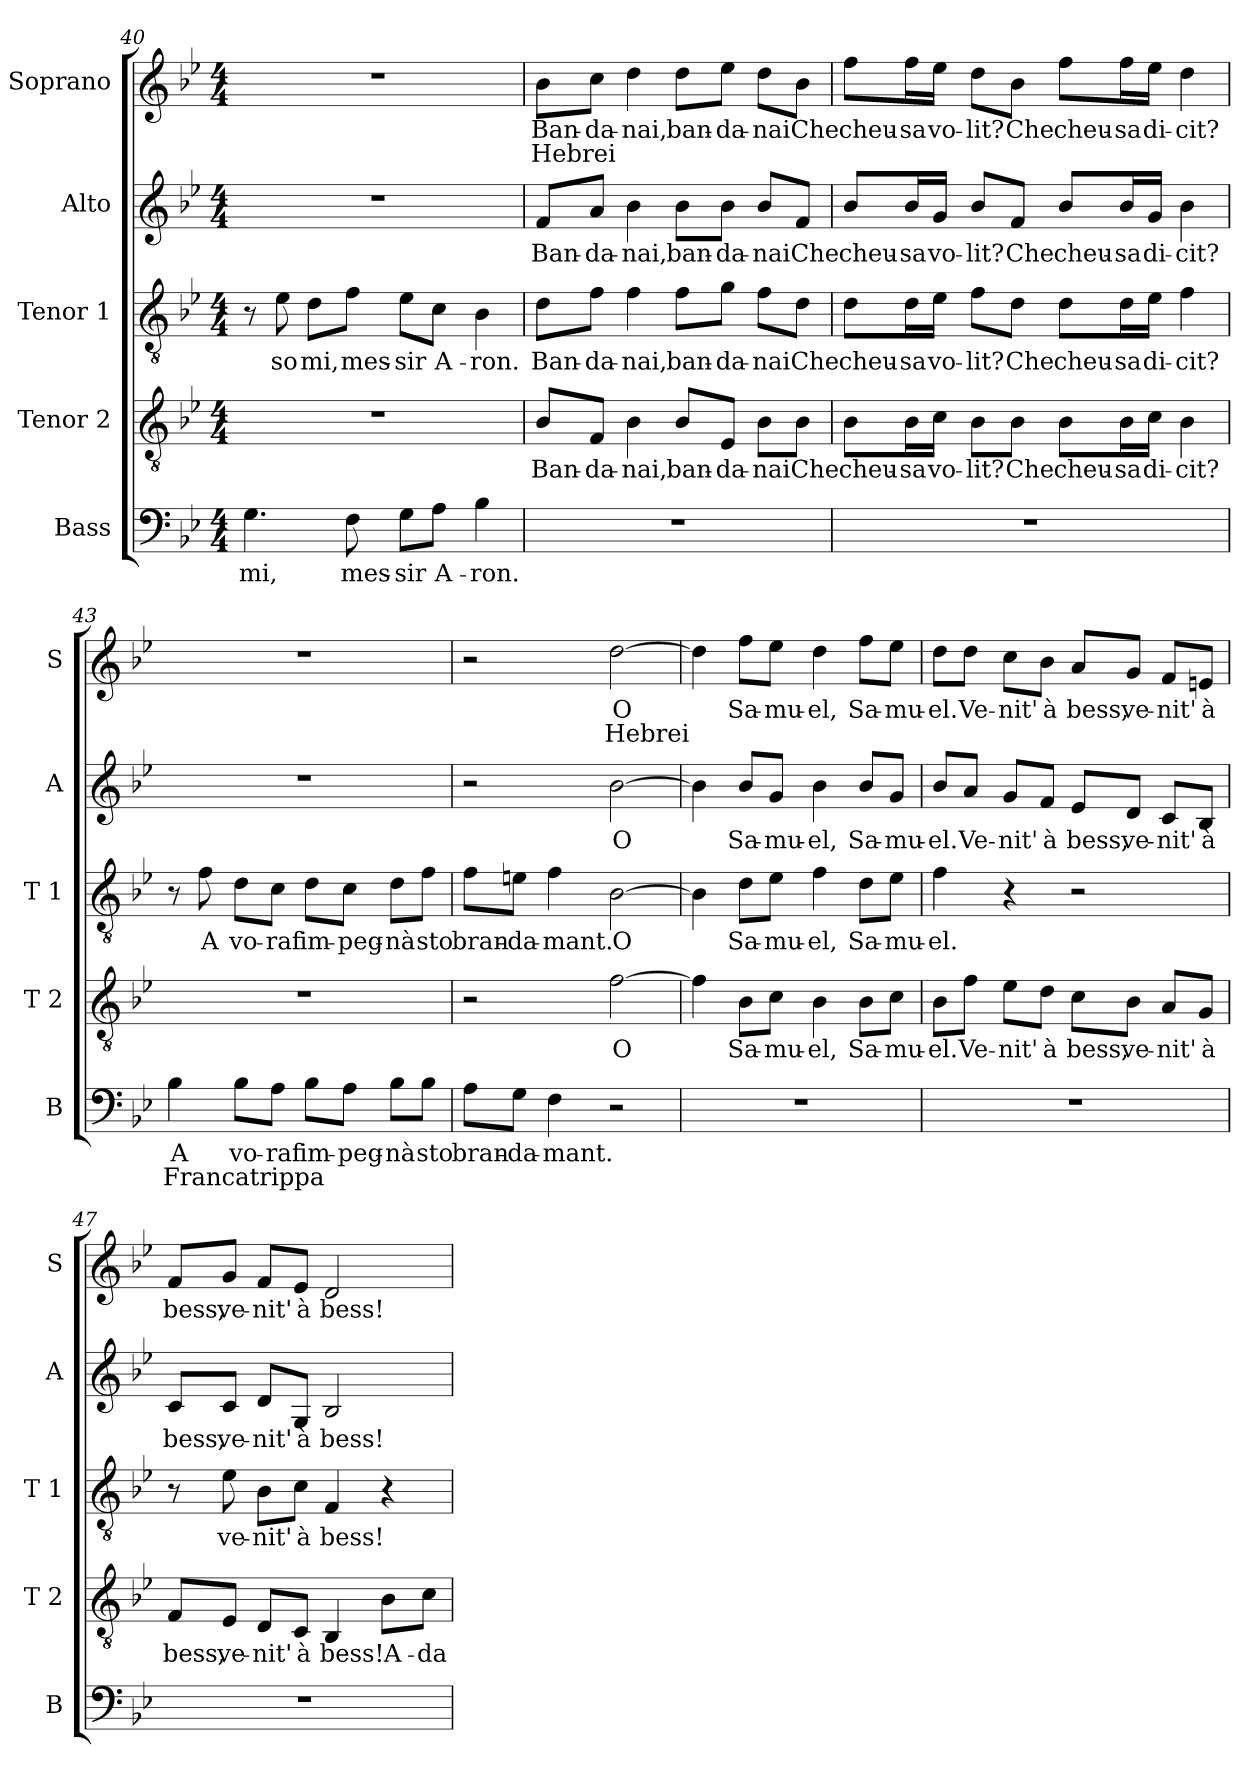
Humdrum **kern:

**kern	**text	**text	**kern	**text	**kern	**text	**kern	**text	**kern	**text	**text
*part5	*part5	*part5	*part4	*part4	*part3	*part3	*part2	*part2	*part1	*part1	*part1
*staff5	*staff5	*staff5	*staff4	*staff4	*staff3	*staff3	*staff2	*staff2	*staff1	*staff1	*staff1
*I"Bass	*	*	*I"Tenor 2	*	*I"Tenor 1	*	*I"Alto	*	*I"Soprano	*	*
*I'B	*	*	*I'T 2	*	*I'T 1	*	*I'A	*	*I'S	*	*
*clefF4	*	*	*clefGv2	*	*clefGv2	*	*clefG2	*	*clefG2	*	*
*k[b-e-]	*	*	*k[b-e-]	*	*k[b-e-]	*	*k[b-e-]	*	*k[b-e-]	*	*
*B-:	*	*	*B-:	*	*B-:	*	*B-:	*	*B-:	*	*
*M4/4	*	*	*M4/4	*	*M4/4	*	*M4/4	*	*M4/4	*	*
=40	=40	=40	=40	=40	=40	=40	=40	=40	=40	=40	=40
!	!LO:LY:b	!	!	!	!	!	!	!	!	!	!
4.G\	mi,	.	1r	.	8r	.	1r	.	1r	.	.
!	!	!	!	!	!	!LO:LY:b	!	!	!	!	!
.	.	.	.	.	8e-\	so	.	.	.	.	.
!	!	!	!	!	!	!LO:LY:b	!	!	!	!	!
.	.	.	.	.	8d\L	mi,	.	.	.	.	.
!	!LO:LY:b	!	!	!	!	!LO:LY:b	!	!	!	!	!
8F\	mes-	.	.	.	8f\J	mes-	.	.	.	.	.
!	!LO:LY:b	!	!	!	!	!LO:LY:b	!	!	!	!	!
8G\L	-sir	.	.	.	8e-\L	-sir	.	.	.	.	.
!	!LO:LY:b	!	!	!	!	!LO:LY:b	!	!	!	!	!
8A\J	A-	.	.	.	8c\J	A-	.	.	.	.	.
!	!LO:LY:b	!	!	!	!	!LO:LY:b	!	!	!	!	!
4B-\	-ron.	.	.	.	4B-\	-ron.	.	.	.	.	.
=41	=41	=41	=41	=41	=41	=41	=41	=41	=41	=41	=41
!	!	!	!	!LO:LY:b	!	!LO:LY:b	!	!LO:LY:b	!	!LO:LY:b	!LO:LY:a
1r	.	.	8B-/L	Ban-	8d\L	Ban-	8f/L	Ban-	8b-\L	Ban-	Hebrei
!	!	!	!	!LO:LY:b	!	!LO:LY:b	!	!LO:LY:b	!	!LO:LY:b	!
.	.	.	8F/J	-da-	8f\J	-da-	8a/J	-da-	8cc\J	-da-	.
!	!	!	!	!LO:LY:b	!	!LO:LY:b	!	!LO:LY:b	!	!LO:LY:b	!
.	.	.	4B-\	-nai,	4f\	-nai,	4b-\	-nai,	4dd\	-nai,	.
!	!	!	!	!LO:LY:b	!	!LO:LY:b	!	!LO:LY:b	!	!LO:LY:b	!
.	.	.	8B-/L	ban-	8f\L	ban-	8b-\L	ban-	8dd\L	ban-	.
!	!	!	!	!LO:LY:b	!	!LO:LY:b	!	!LO:LY:b	!	!LO:LY:b	!
.	.	.	8E-/J	-da-	8g\J	-da-	8b-\J	-da-	8ee-\J	-da-	.
!	!	!	!	!LO:LY:b	!	!LO:LY:b	!	!LO:LY:b	!	!LO:LY:b	!
.	.	.	8B-\L	-nai	8f\L	-nai	8b-/L	-nai	8dd\L	-nai	.
!	!	!	!	!LO:LY:b	!	!LO:LY:b	!	!LO:LY:b	!	!LO:LY:b	!
.	.	.	8B-\J	Che	8d\J	Che	8f/J	Che	8b-\J	Che	.
!!LO:PB:g=z
=42	=42	=42	=42	=42	=42	=42	=42	=42	=42	=42	=42
!	!	!	!	!LO:LY:b	!	!LO:LY:b	!	!LO:LY:b	!	!LO:LY:b	!
1r	.	.	8B-\L	cheu-	8d\L	cheu-	8b-/L	cheu-	8ff\L	cheu-	.
!	!	!	!	!LO:LY:b	!	!LO:LY:b	!	!LO:LY:b	!	!LO:LY:b	!
.	.	.	16B-\L	-sa	16d\L	-sa	16b-/L	-sa	16ff\L	-sa	.
!	!	!	!	!LO:LY:b	!	!LO:LY:b	!	!LO:LY:b	!	!LO:LY:b	!
.	.	.	16c\JJ	vo-	16e-\JJ	vo-	16g/JJ	vo-	16ee-\JJ	vo-	.
!	!	!	!	!LO:LY:b	!	!LO:LY:b	!	!LO:LY:b	!	!LO:LY:b	!
.	.	.	8B-\L	-lit?	8f\L	-lit?	8b-/L	-lit?	8dd\L	-lit?	.
!	!	!	!	!LO:LY:b	!	!LO:LY:b	!	!LO:LY:b	!	!LO:LY:b	!
.	.	.	8B-\J	Che	8d\J	Che	8f/J	Che	8b-\J	Che	.
!	!	!	!	!LO:LY:b	!	!LO:LY:b	!	!LO:LY:b	!	!LO:LY:b	!
.	.	.	8B-\L	cheu-	8d\L	cheu-	8b-/L	cheu-	8ff\L	cheu-	.
!	!	!	!	!LO:LY:b	!	!LO:LY:b	!	!LO:LY:b	!	!LO:LY:b	!
.	.	.	16B-\L	-sa	16d\L	-sa	16b-/L	-sa	16ff\L	-sa	.
!	!	!	!	!LO:LY:b	!	!LO:LY:b	!	!LO:LY:b	!	!LO:LY:b	!
.	.	.	16c\JJ	di-	16e-\JJ	di-	16g/JJ	di-	16ee-\JJ	di-	.
!	!	!	!	!LO:LY:b	!	!LO:LY:b	!	!LO:LY:b	!	!LO:LY:b	!
.	.	.	4B-\	-cit?	4f\	-cit?	4b-\	-cit?	4dd\	-cit?	.
=43	=43	=43	=43	=43	=43	=43	=43	=43	=43	=43	=43
!	!LO:LY:b	!LO:LY:a	!	!	!	!	!	!	!	!	!
4B-\	A	Francatrippa	1r	.	8r	.	1r	.	1r	.	.
!	!	!	!	!	!	!LO:LY:b	!	!	!	!	!
.	.	.	.	.	8f\	A	.	.	.	.	.
!	!LO:LY:b	!	!	!	!	!LO:LY:b	!	!	!	!	!
8B-\L	vo-	.	.	.	8d\L	vo-	.	.	.	.	.
!	!LO:LY:b	!	!	!	!	!LO:LY:b	!	!	!	!	!
8A\J	-raf	.	.	.	8c\J	-raf	.	.	.	.	.
!	!LO:LY:b	!	!	!	!	!LO:LY:b	!	!	!	!	!
8B-\L	im-	.	.	.	8d\L	im-	.	.	.	.	.
!	!LO:LY:b	!	!	!	!	!LO:LY:b	!	!	!	!	!
8A\J	-peg-	.	.	.	8c\J	-peg-	.	.	.	.	.
!	!LO:LY:b	!	!	!	!	!LO:LY:b	!	!	!	!	!
8B-\L	-nà	.	.	.	8d\L	-nà	.	.	.	.	.
!	!LO:LY:b	!	!	!	!	!LO:LY:b	!	!	!	!	!
8B-\J	sto	.	.	.	8f\J	sto	.	.	.	.	.
=44	=44	=44	=44	=44	=44	=44	=44	=44	=44	=44	=44
!	!LO:LY:b	!	!	!	!	!LO:LY:b	!	!	!	!	!
8A\L	bran-	.	2r	.	8f\L	bran-	2r	.	2r	.	.
!	!LO:LY:b	!	!	!	!	!LO:LY:b	!	!	!	!	!
8G\J	-da-	.	.	.	8en\J	-da-	.	.	.	.	.
!	!LO:LY:b	!	!	!	!	!LO:LY:b	!	!	!	!	!
4F\	-mant.	.	.	.	4f\	-mant.	.	.	.	.	.
!	!	!	!	!LO:LY:b	!	!LO:LY:b	!	!LO:LY:b	!	!LO:LY:b	!LO:LY:a
2r	.	.	[2f\	O	[2B-\	O	[2b-\	O	[2dd\	O	Hebrei
=45	=45	=45	=45	=45	=45	=45	=45	=45	=45	=45	=45
1r	.	.	4f\]	.	4B-\]	.	4b-\]	.	4dd\]	.	.
!	!	!	!	!LO:LY:b	!	!LO:LY:b	!	!LO:LY:b	!	!LO:LY:b	!
.	.	.	8B-\L	Sa-	8d\L	Sa-	8b-/L	Sa-	8ff\L	Sa-	.
!	!	!	!	!LO:LY:b	!	!LO:LY:b	!	!LO:LY:b	!	!LO:LY:b	!
.	.	.	8c\J	-mu-	8e-\J	-mu-	8g/J	-mu-	8ee-\J	-mu-	.
!	!	!	!	!LO:LY:b	!	!LO:LY:b	!	!LO:LY:b	!	!LO:LY:b	!
.	.	.	4B-\	-el,	4f\	-el,	4b-\	-el,	4dd\	-el,	.
!	!	!	!	!LO:LY:b	!	!LO:LY:b	!	!LO:LY:b	!	!LO:LY:b	!
.	.	.	8B-\L	Sa-	8d\L	Sa-	8b-/L	Sa-	8ff\L	Sa-	.
!	!	!	!	!LO:LY:b	!	!LO:LY:b	!	!LO:LY:b	!	!LO:LY:b	!
.	.	.	8c\J	-mu-	8e-\J	-mu-	8g/J	-mu-	8ee-\J	-mu-	.
!!LO:LB:g=z
=46	=46	=46	=46	=46	=46	=46	=46	=46	=46	=46	=46
!	!	!	!	!LO:LY:b	!	!LO:LY:b	!	!LO:LY:b	!	!LO:LY:b	!
1r	.	.	8B-\L	-el.	4f\	-el.	8b-/L	-el.	8dd\L	-el.	.
!	!	!	!	!LO:LY:b	!	!	!	!LO:LY:b	!	!LO:LY:b	!
.	.	.	8f\J	Ve-	.	.	8a/J	Ve-	8dd\J	Ve-	.
!	!	!	!	!LO:LY:b	!	!	!	!LO:LY:b	!	!LO:LY:b	!
.	.	.	8e-\L	-nit'	4r	.	8g/L	-nit'	8cc\L	-nit'	.
!	!	!	!	!LO:LY:b	!	!	!	!LO:LY:b	!	!LO:LY:b	!
.	.	.	8d\J	à	.	.	8f/J	à	8b-\J	à	.
!	!	!	!	!LO:LY:b	!	!	!	!LO:LY:b	!	!LO:LY:b	!
.	.	.	8c\L	bess,	2r	.	8e-/L	bess,	8a/L	bess,	.
!	!	!	!	!LO:LY:b	!	!	!	!LO:LY:b	!	!LO:LY:b	!
.	.	.	8B-\J	ve-	.	.	8d/J	ve-	8g/J	ve-	.
!	!	!	!	!LO:LY:b	!	!	!	!LO:LY:b	!	!LO:LY:b	!
.	.	.	8A/L	-nit'	.	.	8c/L	-nit'	8f/L	-nit'	.
!	!	!	!	!LO:LY:b	!	!	!	!LO:LY:b	!	!LO:LY:b	!
.	.	.	8G/J	à	.	.	8B-/J	à	8en/J	à	.
=47	=47	=47	=47	=47	=47	=47	=47	=47	=47	=47	=47
!	!	!	!	!LO:LY:b	!	!	!	!LO:LY:b	!	!LO:LY:b	!
1r	.	.	8F/L	bess,	8r	.	8c/L	bess,	8f/L	bess,	.
!	!	!	!	!LO:LY:b	!	!LO:LY:b	!	!LO:LY:b	!	!LO:LY:b	!
.	.	.	8E-/J	ve-	8e-\	ve-	8c/J	ve-	8g/J	ve-	.
!	!	!	!	!LO:LY:b	!	!LO:LY:b	!	!LO:LY:b	!	!LO:LY:b	!
.	.	.	8D/L	-nit'	8B-\L	-nit'	8d/L	-nit'	8f/L	-nit'	.
!	!	!	!	!LO:LY:b	!	!LO:LY:b	!	!LO:LY:b	!	!LO:LY:b	!
.	.	.	8C/J	à	8c\J	à	8G/J	à	8e-/J	à	.
!	!	!	!	!LO:LY:b	!	!LO:LY:b	!	!LO:LY:b	!	!LO:LY:b	!
.	.	.	4BB-/	bess!	4F/	bess!	2B-/	bess!	2d/	bess!	.
!	!	!	!	!LO:LY:b	!	!	!	!	!	!	!
.	.	.	8B-\L	A-	4r	.	.	.	.	.	.
!	!	!	!	!LO:LY:b	!	!	!	!	!	!	!
.	.	.	8c\J	-da-	.	.	.	.	.	.	.
=	=	=	=	=	=	=	=	=	=	=	=
*-	*-	*-	*-	*-	*-	*-	*-	*-	*-	*-	*-
